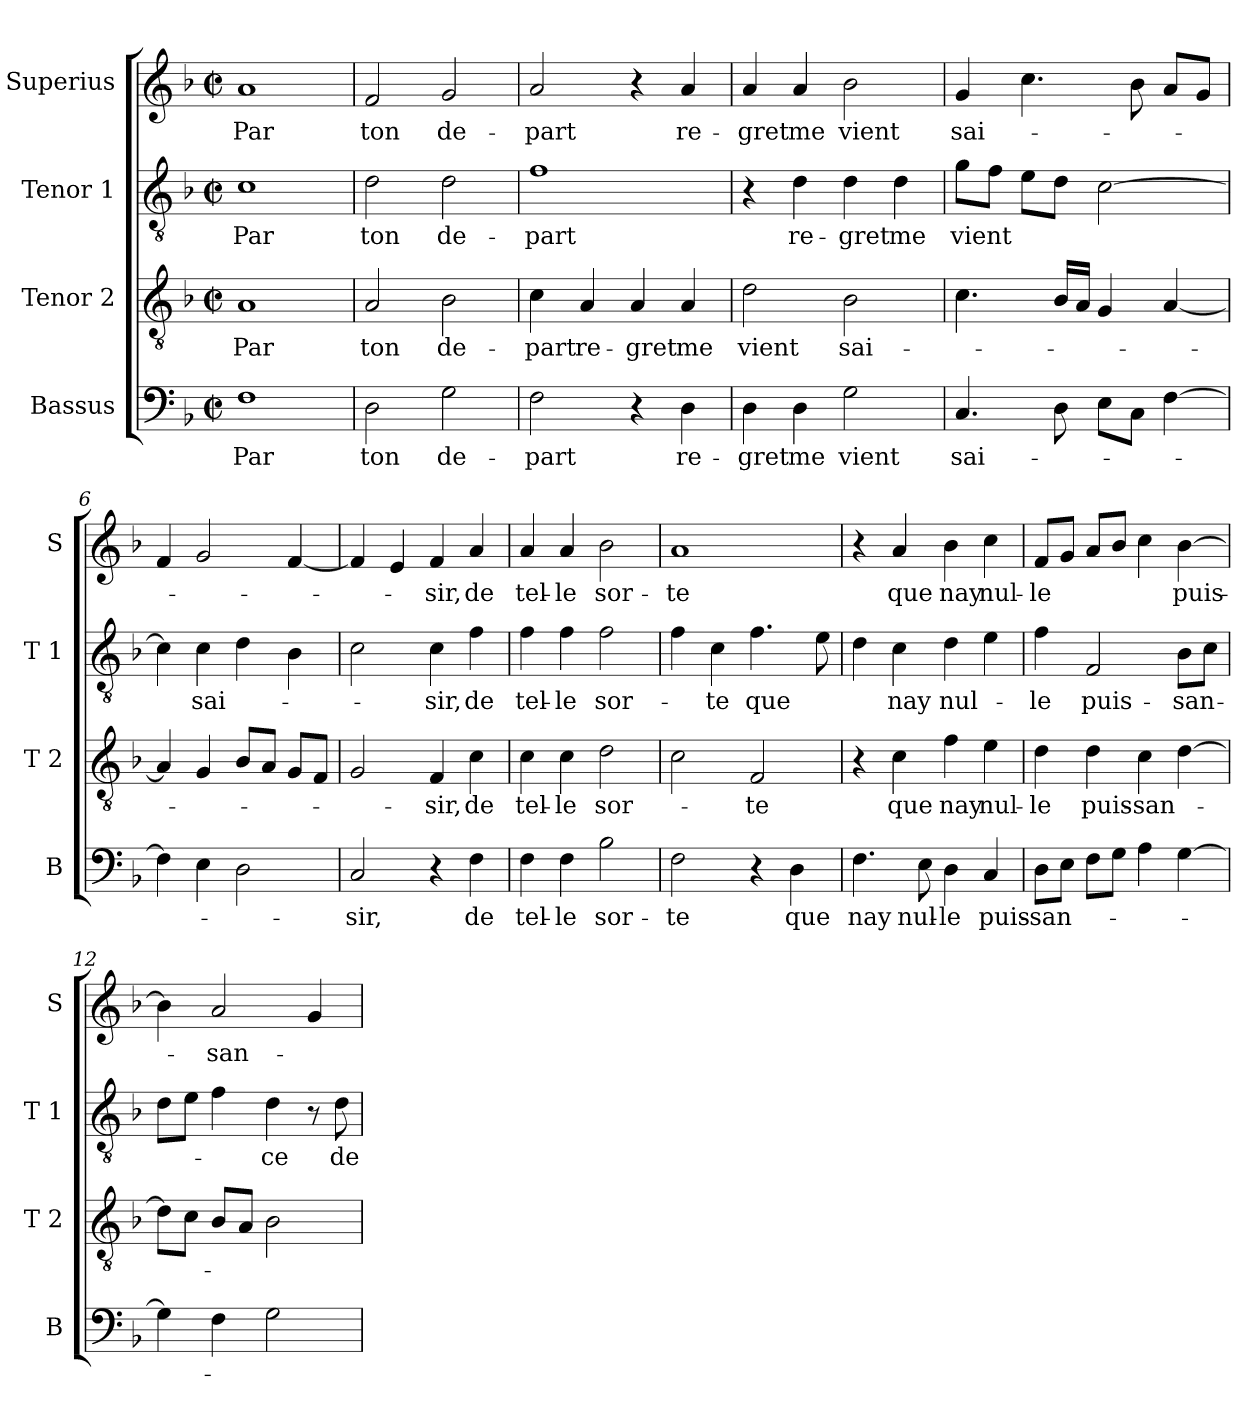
**kern	**text	**kern	**text	**kern	**text	**kern	**text
*part4	*part4	*part3	*part3	*part2	*part2	*part1	*part1
*staff4	*staff4	*staff3	*staff3	*staff2	*staff2	*staff1	*staff1
*I"Bassus	*	*I"Tenor 2	*	*I"Tenor 1	*	*I"Superius	*
*I'B	*	*I'T 2	*	*I'T 1	*	*I'S	*
*clefF4	*	*clefGv2	*	*clefGv2	*	*clefG2	*
*k[b-]	*	*k[b-]	*	*k[b-]	*	*k[b-]	*
*F:	*	*F:	*	*F:	*	*F:	*
*M2/2	*	*M2/2	*	*M2/2	*	*M2/2	*
*met(c|)	*	*met(c|)	*	*met(c|)	*	*met(c|)	*
=1	=1	=1	=1	=1	=1	=1	=1
!	!LO:LY:b	!	!LO:LY:b	!	!LO:LY:b	!	!LO:LY:b
1F	Par	1A	Par	1c	Par	1a	Par
=2	=2	=2	=2	=2	=2	=2	=2
!	!LO:LY:b	!	!LO:LY:b	!	!LO:LY:b	!	!LO:LY:b
2D\	ton	2A/	ton	2d\	ton	2f/	ton
!	!LO:LY:b	!	!LO:LY:b	!	!LO:LY:b	!	!LO:LY:b
2G\	de-	2B-\	de-	2d\	de-	2g/	de-
=3	=3	=3	=3	=3	=3	=3	=3
!	!LO:LY:b	!	!LO:LY:b	!	!LO:LY:b	!	!LO:LY:b
2F\	-part	4c\	-part	1f	-part	2a/	-part
!	!	!	!LO:LY:b	!	!	!	!
.	.	4A/	re-	.	.	.	.
!	!	!	!LO:LY:b	!	!	!	!
4r	.	4A/	-gret	.	.	4r	.
!	!LO:LY:b	!	!LO:LY:b	!	!	!	!LO:LY:b
4D\	re-	4A/	me	.	.	4a/	re-
=4	=4	=4	=4	=4	=4	=4	=4
!	!LO:LY:b	!	!LO:LY:b	!	!	!	!LO:LY:b
4D\	-gret	2d\	vient	4r	.	4a/	-gret
!	!LO:LY:b	!	!	!	!LO:LY:b	!	!LO:LY:b
4D\	me	.	.	4d\	re-	4a/	me
!	!LO:LY:b	!	!LO:LY:b	!	!LO:LY:b	!	!LO:LY:b
2G\	vient	2B-\	sai-	4d\	-gret	2b-\	vient
!	!	!	!	!	!LO:LY:b	!	!
.	.	.	.	4d\	me	.	.
=5	=5	=5	=5	=5	=5	=5	=5
!	!LO:LY:b	!	!	!	!LO:LY:b	!	!LO:LY:b
4.C/	sai-	4.c\	.	8g\L	vient	4g/	sai-
.	.	.	.	8f\J	.	.	.
.	.	.	.	8e\L	.	4.cc\	.
8D\	.	16B-/LL	.	8d\J	.	.	.
.	.	16A/JJ	.	.	.	.	.
8E\L	.	4G/	.	[2c\	.	.	.
8C\J	.	.	.	.	.	8b-\	.
[4F\	.	[4A/	.	.	.	8a/L	.
.	.	.	.	.	.	8g/J	.
!!LO:LB:g=z
=6	=6	=6	=6	=6	=6	=6	=6
4F\]	.	4A/]	.	4c\]	.	4f/	.
!	!	!	!	!	!LO:LY:b	!	!
4E\	.	4G/	.	4c\	sai-	2g/	.
2D\	.	8B-/L	.	4d\	.	.	.
.	.	8A/J	.	.	.	.	.
.	.	8G/L	.	4B-\	.	[4f/	.
.	.	8F/J	.	.	.	.	.
=7	=7	=7	=7	=7	=7	=7	=7
!	!LO:LY:b	!	!	!	!	!	!
2C/	-sir,	2G/	.	2c\	.	4f/]	.
.	.	.	.	.	.	4e/	.
!	!	!	!LO:LY:b	!	!LO:LY:b	!	!LO:LY:b
4r	.	4F/	-sir,	4c\	-sir,	4f/	-sir,
!	!LO:LY:b	!	!LO:LY:b	!	!LO:LY:b	!	!LO:LY:b
4F\	de	4c\	de	4f\	de	4a/	de
=8	=8	=8	=8	=8	=8	=8	=8
!	!LO:LY:b	!	!LO:LY:b	!	!LO:LY:b	!	!LO:LY:b
4F\	tel-	4c\	tel-	4f\	tel-	4a/	tel-
!	!LO:LY:b	!	!LO:LY:b	!	!LO:LY:b	!	!LO:LY:b
4F\	-le	4c\	-le	4f\	-le	4a/	-le
!	!LO:LY:b	!	!LO:LY:b	!	!LO:LY:b	!	!LO:LY:b
2B-\	sor-	2d\	sor-	2f\	sor-	2b-\	sor-
=9	=9	=9	=9	=9	=9	=9	=9
!	!LO:LY:b	!	!	!	!	!	!LO:LY:b
2F\	-te	2c\	.	4f\	.	1a	-te
!	!	!	!	!	!LO:LY:b	!	!
.	.	.	.	4c\	-te	.	.
!	!	!	!LO:LY:b	!	!LO:LY:b	!	!
4r	.	2F/	-te	4.f\	que	.	.
!	!LO:LY:b	!	!	!	!	!	!
4D\	que	.	.	.	.	.	.
.	.	.	.	8e\	.	.	.
=10	=10	=10	=10	=10	=10	=10	=10
!	!LO:LY:b	!	!	!	!	!	!
4.F\	nay	4r	.	4d\	.	4r	.
!	!	!	!LO:LY:b	!	!LO:LY:b	!	!LO:LY:b
.	.	4c\	que	4c\	nay	4a/	que
!	!LO:LY:b	!	!	!	!	!	!
8E\	nul-	.	.	.	.	.	.
!	!LO:LY:b	!	!LO:LY:b	!	!LO:LY:b	!	!LO:LY:b
4D\	-le	4f\	nay	4d\	nul-	4b-\	nay
!	!LO:LY:b	!	!LO:LY:b	!	!	!	!LO:LY:b
4C/	puis-	4e\	nul-	4e\	.	4cc\	nul-
=11	=11	=11	=11	=11	=11	=11	=11
!	!LO:LY:b	!	!LO:LY:b	!	!LO:LY:b	!	!LO:LY:b
8D\L	-san-	4d\	-le	4f\	-le	8f/L	-le
8E\J	.	.	.	.	.	8g/J	.
!	!	!	!LO:LY:b	!	!LO:LY:b	!	!
8F\L	.	4d\	puis-	2F/	puis-	8a/L	.
8G\J	.	.	.	.	.	8b-/J	.
!	!	!	!LO:LY:b	!	!	!	!
4A\	.	4c\	-san-	.	.	4cc\	.
!	!	!	!	!	!LO:LY:b	!	!LO:LY:b
[4G\	.	[4d\	.	8B-\L	-san-	[4b-\	puis-
.	.	.	.	8c\J	.	.	.
!!LO:LB:g=z
=12	=12	=12	=12	=12	=12	=12	=12
4G\]	.	8d\L]	.	8d\L	.	4b-\]	.
.	.	8c\J	.	8e\J	.	.	.
!	!	!	!	!	!	!	!LO:LY:b
4F\	.	8B-/L	.	4f\	.	2a/	-san-
.	.	8A/J	.	.	.	.	.
!	!	!	!	!	!LO:LY:b	!	!
2G\	.	2B-\	.	4d\	-ce	.	.
.	.	.	.	8r	.	4g/	.
!	!	!	!	!	!LO:LY:b	!	!
.	.	.	.	8d\	de	.	.
=	=	=	=	=	=	=	=
*-	*-	*-	*-	*-	*-	*-	*-
